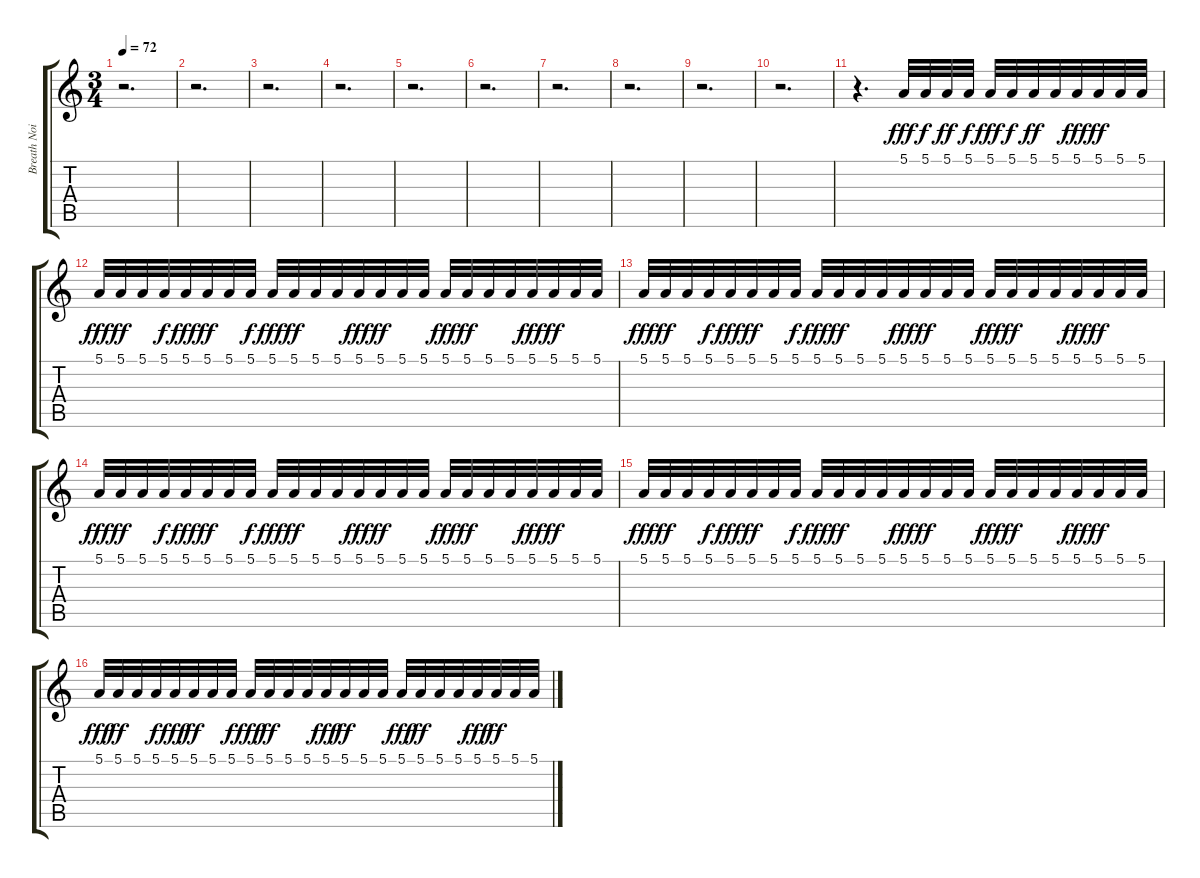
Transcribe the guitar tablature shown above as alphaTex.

\track ("Breath Noise" "Breath Noi") {instrument breathnoise}
\staff {score tabs}
\tuning (E4 B3 G3 D3 A2 E2) {hide}
\ts (3 4)
\tempo 72
\clef g2
\ks c
r.2{d dy fff} |
r.2{d} |
r.2{d} |
r.2{d} |
r.2{d} |
r.2{d} |
r.2{d} |
r.2{d} |
r.2{d} |
r.2{d} |
r.4{d} 5.1.32{volume 9} 5.1.32{dy f volume 9} 5.1.32{dy ff} 5.1.32{dy f volume 10} 5.1.32{dy fff} 5.1.32{dy f} 5.1.32{dy ff volume 10} 5.1.32 5.1.32{dy fff volume 10} 5.1.32{dy ff volume 11} 5.1.32{volume 11} 5.1.32{volume 11} |
5.1.32{dy fff volume 12} 5.1.32{dy ff volume 12} 5.1.32 5.1.32{dy f volume 13} 5.1.32{dy fff volume 13} 5.1.32{dy ff} 5.1.32{volume 14} 5.1.32{dy f volume 14} 5.1.32{dy fff volume 15} 5.1.32{dy ff volume 15} 5.1.32{volume 16} 5.1.32{volume 16} 5.1.32{dy fff} 5.1.32{dy ff} 5.1.32 5.1.32 5.1.32{dy fff} 5.1.32{dy ff} 5.1.32 5.1.32 5.1.32{dy fff} 5.1.32{dy ff} 5.1.32 5.1.32 |
5.1.32{dy fff volume 13} 5.1.32{dy ff} 5.1.32 5.1.32{dy f} 5.1.32{dy fff} 5.1.32{dy ff} 5.1.32 5.1.32{dy f} 5.1.32{dy fff} 5.1.32{dy ff} 5.1.32 5.1.32 5.1.32{dy fff} 5.1.32{dy ff} 5.1.32 5.1.32 5.1.32{dy fff} 5.1.32{dy ff} 5.1.32 5.1.32 5.1.32{dy fff} 5.1.32{dy ff} 5.1.32 5.1.32 |
5.1.32{dy fff} 5.1.32{dy ff} 5.1.32 5.1.32{dy f} 5.1.32{dy fff} 5.1.32{dy ff} 5.1.32 5.1.32{dy f} 5.1.32{dy fff} 5.1.32{dy ff} 5.1.32 5.1.32 5.1.32{dy fff} 5.1.32{dy ff} 5.1.32 5.1.32 5.1.32{dy fff} 5.1.32{dy ff} 5.1.32 5.1.32 5.1.32{dy fff} 5.1.32{dy ff} 5.1.32 5.1.32 |
5.1.32{dy fff} 5.1.32{dy ff} 5.1.32 5.1.32{dy f} 5.1.32{dy fff} 5.1.32{dy ff} 5.1.32 5.1.32{dy f} 5.1.32{dy fff} 5.1.32{dy ff} 5.1.32 5.1.32 5.1.32{dy fff} 5.1.32{dy ff} 5.1.32 5.1.32 5.1.32{dy fff} 5.1.32{dy ff} 5.1.32 5.1.32 5.1.32{dy fff} 5.1.32{dy ff} 5.1.32 5.1.32 |
5.1.32{dy fff} 5.1.32{dy ff} 5.1.32 5.1.32{dy f} 5.1.32{dy fff} 5.1.32{dy ff} 5.1.32 5.1.32{dy f} 5.1.32{dy fff} 5.1.32{dy ff} 5.1.32 5.1.32 5.1.32{dy fff} 5.1.32{dy ff} 5.1.32 5.1.32 5.1.32{dy fff} 5.1.32{dy ff} 5.1.32 5.1.32 5.1.32{dy fff} 5.1.32{dy ff} 5.1.32 5.1.32
